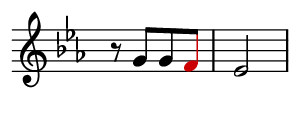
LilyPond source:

\version "2.22.0"
\include "../template-1.ly"

#(set! paper-alist (cons '("my size" . (cons (* 2 in) (* .75 in))) paper-alist))

%#(set-global-staff-size 11)

\paper {
  #(set-paper-size "my size" )
}

\layout {
  \context {
    \Staff
    \remove "Time_signature_engraver"
  }
}

circle =
  \once \override NoteHead.stencil = #(lambda (grob)
                                      (let* ((note (ly:note-head::print grob))
                                             (combo-stencil (ly:stencil-add
                                                             note
                                                             (circle-stencil note 0.1 0.8))))
                                        (ly:make-stencil (ly:stencil-expr combo-stencil)
                                          (ly:stencil-extent note X)
                                          (ly:stencil-extent note Y))))

global = {
  \key c \minor
  \time 2/4

}

right = \relative c'' {
  \global
  \setAnalysisBracket #blue
  \set Timing.beamExceptions = #'()
  \set Timing.baseMoment = #(ly:make-moment 1/2)
  \set Timing.beatStructure = #'(2)

  r8 g g \colorNotes #(rgb-color 0.8 0 0) { f } es2

}

\score {
  <<
    \new Staff = "right" \with {
      midiInstrument = "acoustic grand"
      %\remove Time_signature_engraver
      instrumentName = " "
    } \right
  >>

  \layout { }
  \midi {
    \tempo 2=80
  }
}
